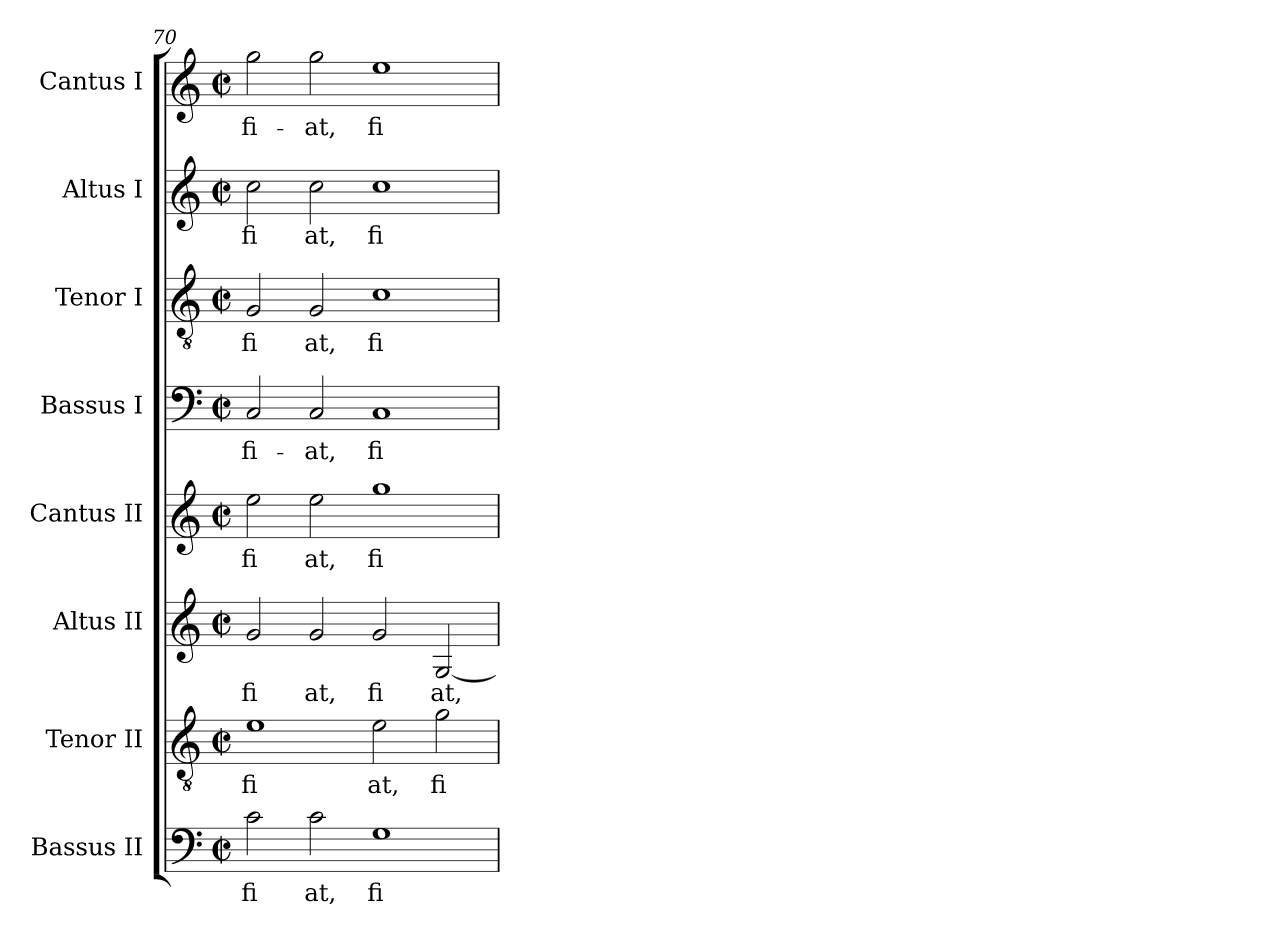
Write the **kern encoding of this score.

**kern	**text	**kern	**text	**kern	**text	**kern	**text	**kern	**text	**kern	**text	**kern	**text	**kern	**text
*part8	*part8	*part7	*part7	*part6	*part6	*part5	*part5	*part4	*part4	*part3	*part3	*part2	*part2	*part1	*part1
*staff8	*staff8	*staff7	*staff7	*staff6	*staff6	*staff5	*staff5	*staff4	*staff4	*staff3	*staff3	*staff2	*staff2	*staff1	*staff1
*I"Bassus II	*	*I"Tenor II	*	*I"Altus II	*	*I"Cantus II	*	*I"Bassus I	*	*I"Tenor I	*	*I"Altus I	*	*I"Cantus I	*
*clefF4	*	*clefGv2	*	*clefG2	*	*clefG2	*	*clefF4	*	*clefGv2	*	*clefG2	*	*clefG2	*
*M2/2	*	*M2/2	*	*M2/2	*	*M2/2	*	*M2/2	*	*M2/2	*	*M2/2	*	*M2/2	*
*met(c|)	*	*met(c|)	*	*met(c|)	*	*met(c|)	*	*met(c|)	*	*met(c|)	*	*met(c|)	*	*met(c|)	*
=70	=70	=70	=70	=70	=70	=70	=70	=70	=70	=70	=70	=70	=70	=70	=70
!	!LO:LY:b:cj	!	!LO:LY:b:cj	!	!LO:LY:b:cj	!	!LO:LY:b:cj	!	!LO:LY:b:cj	!	!LO:LY:b:cj	!	!LO:LY:b:cj	!	!LO:LY:b:cj
2c\	fi	1e	fi	2g/	fi	2ee\	fi	2C/	fi-	2G/	fi	2cc\	fi	2gg\	fi-
!	!LO:LY:b:cj	!	!	!	!LO:LY:b:cj	!	!LO:LY:b:cj	!	!LO:LY:b:cj	!	!LO:LY:b:cj	!	!LO:LY:b:cj	!	!LO:LY:b:cj
2c\	at,	.	.	2g/	at,	2ee\	at,	2C/	-at,	2G/	at,	2cc\	at,	2gg\	-at,
!	!LO:LY:b:cj	!	!LO:LY:b:cj	!	!LO:LY:b:cj	!	!LO:LY:b:cj	!	!LO:LY:b:cj	!	!LO:LY:b:cj	!	!LO:LY:b:cj	!	!LO:LY:b:cj
1G	fi	2e\	at,	2g/	fi	1gg	fi	1C	fi-	1c	fi	1cc	fi	1ee	fi-
!	!	!	!LO:LY:b:cj	!	!LO:LY:b:cj	!	!	!	!	!	!	!	!	!	!
.	.	2g\	fi	[>2G/	at,	.	.	.	.	.	.	.	.	.	.
=	=	=	=	=	=	=	=	=	=	=	=	=	=	=	=
*-	*-	*-	*-	*-	*-	*-	*-	*-	*-	*-	*-	*-	*-	*-	*-
